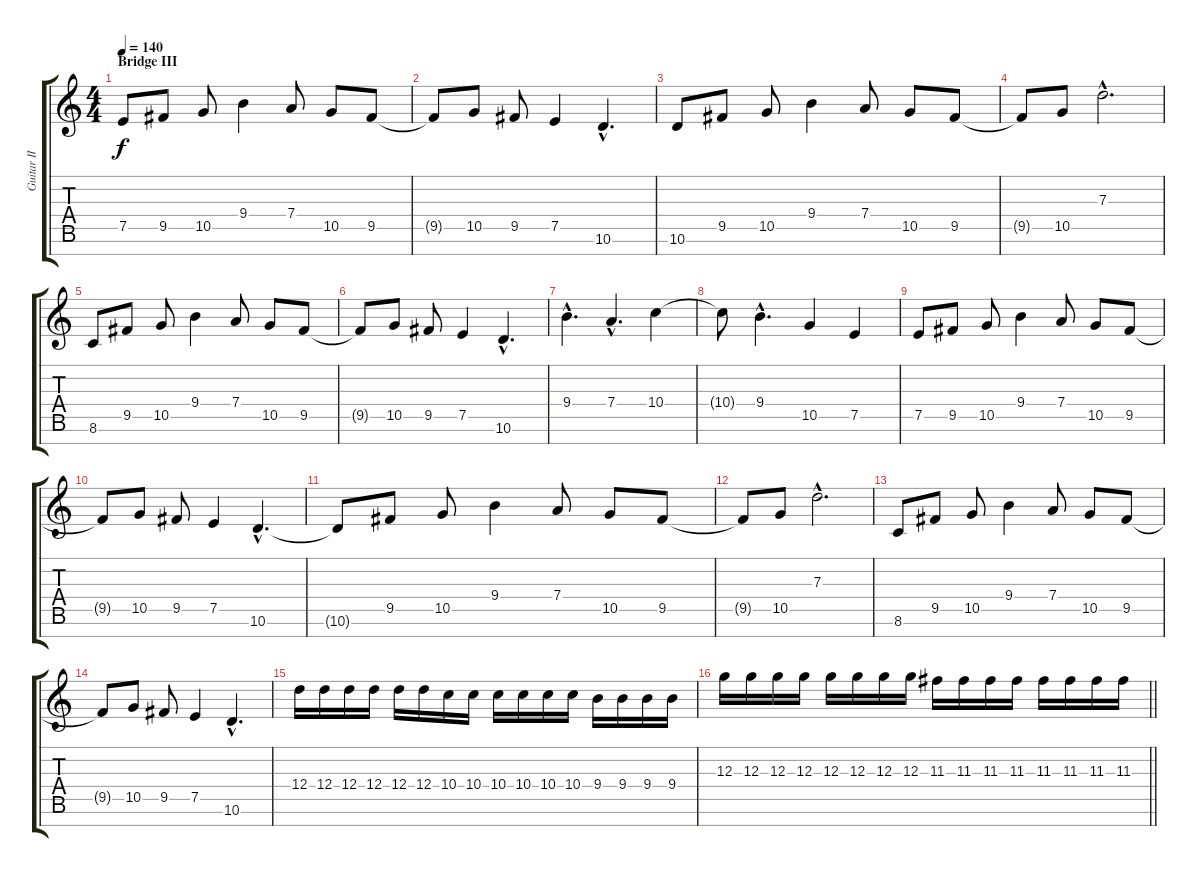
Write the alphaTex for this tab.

\track ("Guitar II" "Guitar II") {instrument distortionguitar}
\staff {score tabs}
\tuning (E4 B3 G3 D3 A2 E2 B1) {hide}
\ts (4 4)
\section ("" "Bridge III")
\tempo 140
\clef g2
\ks c
7.5.8{dy f} 9.5.8 10.5.8 9.4.4 7.4.8 10.5.8 9.5.8 |
9.5{t}.8 10.5.8 9.5.8 7.5.4 10.6{hac}.4{d} |
10.6.8 9.5.8 10.5.8 9.4.4 7.4.8 10.5.8 9.5.8 |
9.5{t}.8 10.5.8 7.3{hac}.2{d} |
8.6.8 9.5.8 10.5.8 9.4.4 7.4.8 10.5.8 9.5.8 |
9.5{t}.8 10.5.8 9.5.8 7.5.4 10.6{hac}.4{d} |
9.4{hac}.4{d} 7.4{hac}.4{d} 10.4.4 |
10.4{t}.8 9.4{hac}.4{d} 10.5.4 7.5.4 |
7.5.8 9.5.8 10.5.8 9.4.4 7.4.8 10.5.8 9.5.8 |
9.5{t}.8 10.5.8 9.5.8 7.5.4 10.6{hac}.4{d} |
10.6{t}.8 9.5.8 10.5.8 9.4.4 7.4.8 10.5.8 9.5.8 |
9.5{t}.8 10.5.8 7.3{hac}.2{d} |
8.6.8 9.5.8 10.5.8 9.4.4 7.4.8 10.5.8 9.5.8 |
9.5{t}.8 10.5.8 9.5.8 7.5.4 10.6{hac}.4{d} |
12.4.16 12.4.16 12.4.16 12.4.16 12.4.16 12.4.16 10.4.16 10.4.16 10.4.16 10.4.16 10.4.16 10.4.16 9.4.16 9.4.16 9.4.16 9.4.16 |
\barLineRight lightlight
12.3.16 12.3.16 12.3.16 12.3.16 12.3.16 12.3.16 12.3.16 12.3.16 11.3.16 11.3.16 11.3.16 11.3.16 11.3.16 11.3.16 11.3.16 11.3.16
